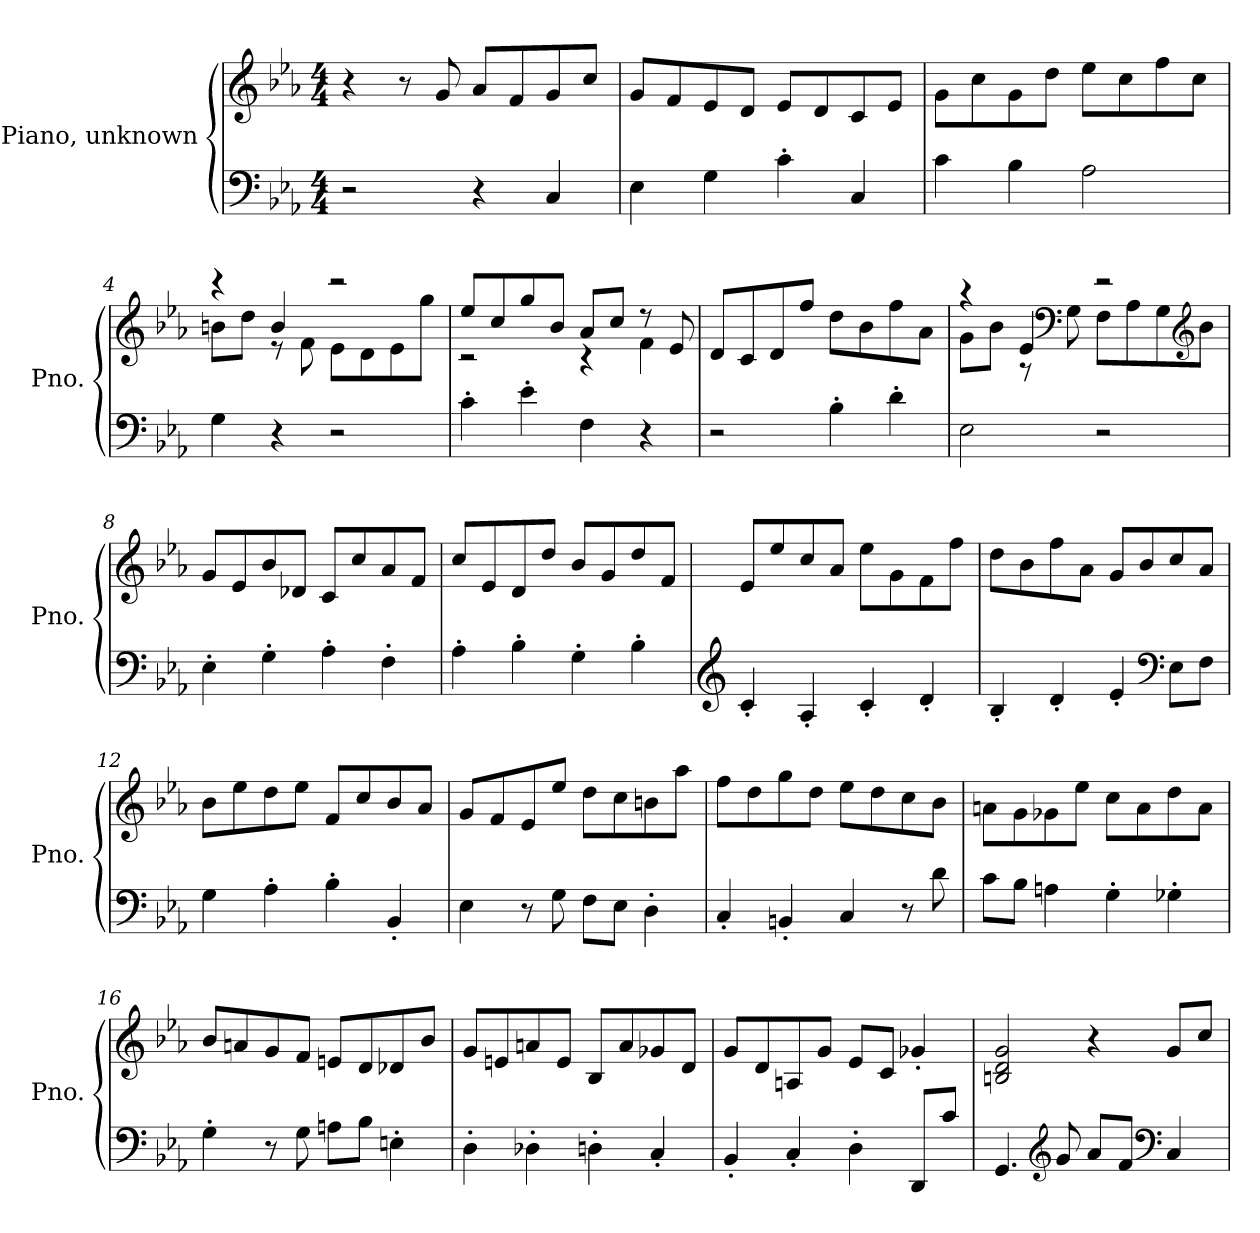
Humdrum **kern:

**kern	**kern
*part1	*part1
*staff2	*staff1
*I"Piano, unknown	*
*I'Pno.	*
*clefF4	*clefG2
*k[b-e-a-]	*k[b-e-a-]
*M4/4	*M4/4
*MM120	*MM120
=1	=1
2r	4r
.	8r
.	8g/
4r	8a-/L
.	8f/
4C/	8g/
.	8cc/J
=2	=2
4E-\	8g/L
.	8f/
4G\	8e-/
.	8d/J
4c'\	8e-/L
.	8d/
4C/	8c/
.	8e-/J
=3	=3
4c\	8g\L
.	8cc\
4B-\	8g\
.	8dd\J
2A-\	8ee-\L
.	8cc\
.	8ff\
.	8cc\J
=4	=4
*	*^
4G\	4r	8bn\L
.	.	8dd\J
4r	4b/	8r
.	.	8f\
2r	2r	8e-\L
.	.	8d\
.	.	8e-\
.	.	8gg\J
=5	=5	=5
4c'\	8ee-/L	2r
.	8cc/	.
4e-'\	8gg/	.
.	8b-/J	.
4F\	8a-/L	4r
.	8cc/J	.
4r	8r	4f\
.	8e-/	.
*	*v	*v
!!LO:LB:g=z
=6	=6
2r	8d/L
.	8c/
.	8d/
.	8ff/J
4B-'\	8dd\L
.	8b-\
4d'\	8ff\
.	8a-\J
=7	=7
*	*^
2E-\	4r	8g\L
.	.	8b-\J
.	4e-/	8r
*	*clefF4	*
.	.	8G\
2r	2r	8F\L
.	.	8A-\
.	.	8G\
*	*clefG2	*
.	.	8b-\J
*	*v	*v
=8	=8
4E-'\	8g/L
.	8e-/
4G'\	8b-/
.	8d-X/J
4A-'\	8c/L
.	8cc/
4F'\	8a-/
.	8f/J
=9	=9
4A-'\	8cc/L
.	8e-/
4B-'\	8d/
.	8dd/J
4G'\	8b-/L
.	8g/
4B-'\	8dd/
.	8f/J
!!LO:LB:g=z
=10	=10
*clefG2	*
4c'/	8e-/L
.	8ee-/
4A-'/	8cc/
.	8a-/J
4c'/	8ee-\L
.	8g\
4d'/	8f\
.	8ff\J
=11	=11
4B-'/	8dd\L
.	8b-\
4d'/	8ff\
.	8a-\J
4e-'/	8g/L
.	8b-/
*clefF4	*
8E-\L	8cc/
8F\J	8a-/J
=12	=12
4G\	8b-\L
.	8ee-\
4A-'\	8dd\
.	8ee-\J
4B-'\	8f/L
.	8cc/
4BB-'/	8b-/
.	8a-/J
=13	=13
4E-\	8g/L
.	8f/
8r	8e-/
8G\	8ee-/J
8F\L	8dd\L
8E-\J	8cc\
4D'\	8bn\
.	8aa-\J
=14	=14
4C'/	8ff\L
.	8dd\
4BBn'/	8gg\
.	8dd\J
4C/	8ee-\L
.	8dd\
8r	8cc\
8d\	8b-\J
!!LO:LB:g=z
=15	=15
8c\L	8an\L
8B-\J	8g\
4An\	8g-X\
.	8ee-\J
4G'\	8cc\L
.	8a\
4G-X'\	8dd\
.	8a\J
=16	=16
4G'\	8b-/L
.	8an/
8r	8g/
8G\	8f/J
8An\L	8en/L
8B-\J	8d/
4En'\	8d-X/
.	8b-/J
=17	=17
4D'\	8g/L
.	8en/
4D-X'\	8an/
.	8e/J
4Dn'\	8B-/L
.	8a/
4C'/	8g-X/
.	8d/J
=18	=18
4BB-'/	8g/L
.	8d/
4C'/	8An/
.	8g/J
4D'\	8e-/L
.	8c/J
8DD/L	4g-X'/
8c/J	.
!!LO:LB:g=z
=19	=19
4.GG/	2Bn/ 2d/ 2g/
*clefG2	*
8g/	.
8a-/L	4r
8f/J	.
*clefF4	*
4C/	8g/L
.	8cc/J
=	=
*-	*-
